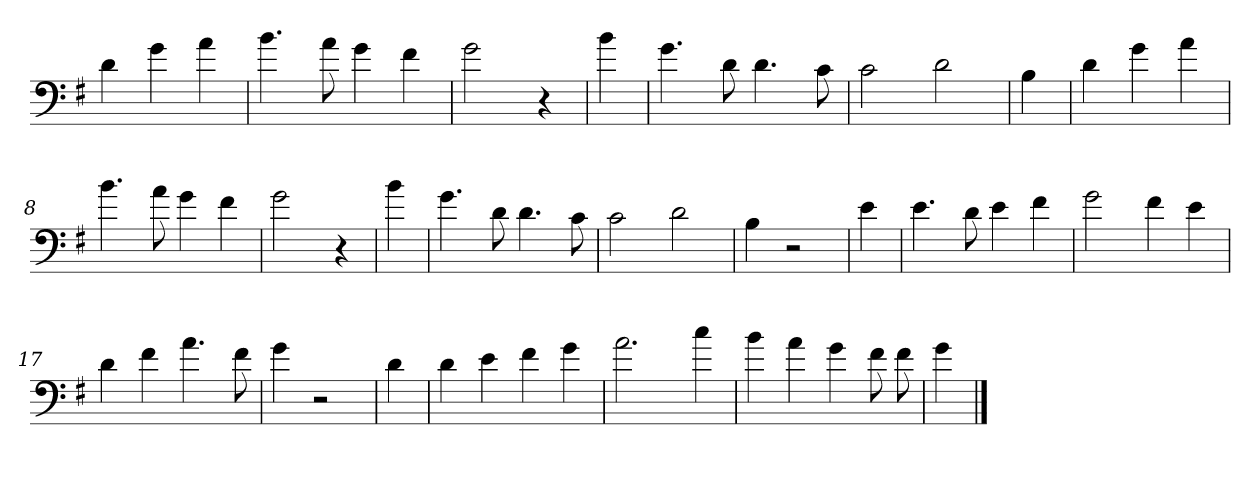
**kern
*part1
*staff1
*clefF4
*k[f#]
*G:
=
4d
4g
4a
=1
4.b
8a
4g
4f#
=2
2g
4r
=3
4b
=4
4.g
8d
4.d
8c
=5
2c
2d
=6
4B
=7
4d
4g
4a
=8
4.b
8a
4g
4f#
=9
2g
4r
=10
4b
=11
4.g
8d
4.d
8c
=12
2c
2d
=13
4B
2r
=14
4e
=15
4.e
8d
4e
4f#
=16
2g
4f#
4e
=17
4d
4f#
4.a
8f#
=18
4g
2r
=19
4d
=20
4d
4e
4f#
4g
=21
2.a
4cc
=22
4b
4a
4g
8f#
8f#
=23
4g
==
*-
